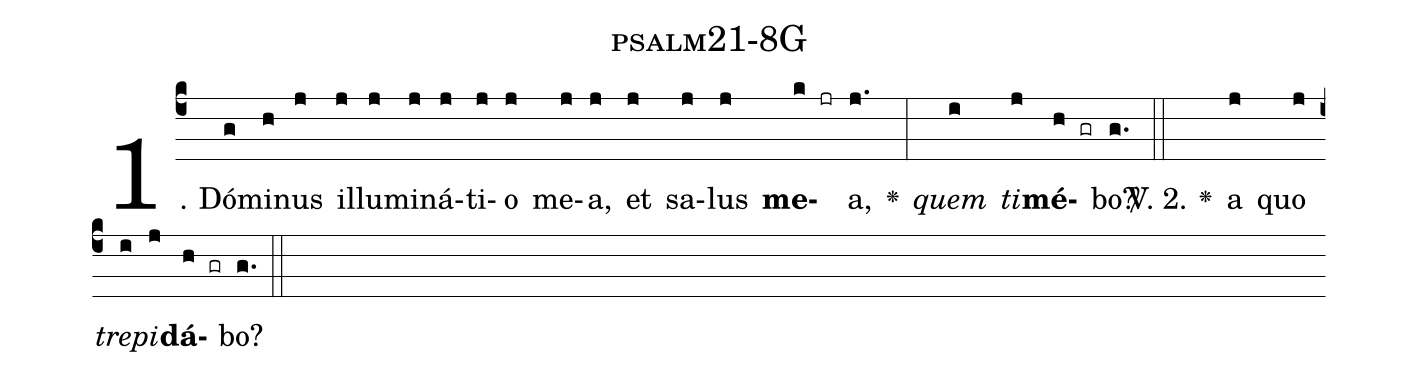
name: psalm21-8G;
%%
(c4)1. D{ó}(g)mi(h)nus(j) il(j)lu(j)mi(j)ná(j)ti(j)o(j) me(j)a,(j) et(j) sa(j)lus(j) <b>me</b>(k jr)a,(j.) <v>\greheightstar</v>(:) <i>quem</i>(i) <i>ti</i>(j)<b>mé</b>(h gr)bo?(g.) (::)
<v>\Vbar</v>. 2. <v>\greheightstar</v>() a(j) quo(j) <i>tre</i>(i)<i>pi</i>(j)<b>dá</b>(h gr)bo?(g.) (::)
